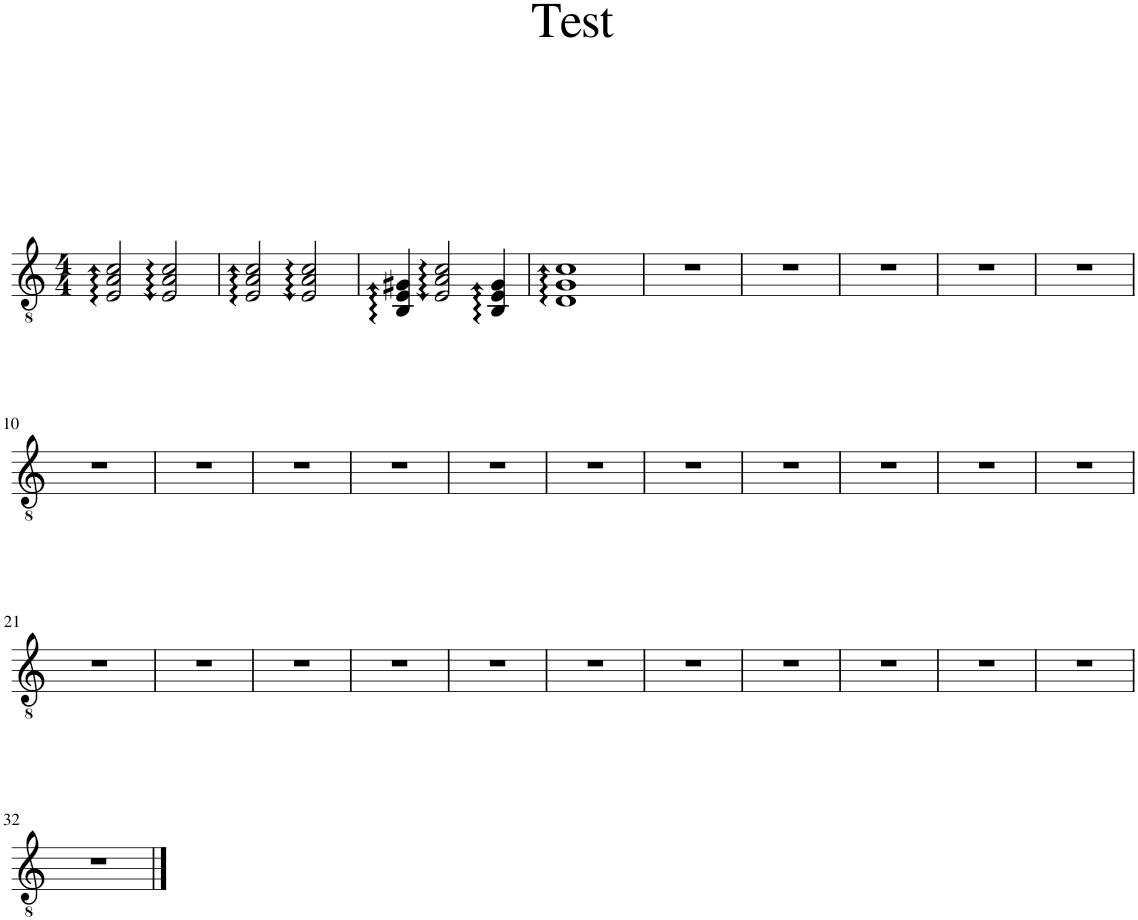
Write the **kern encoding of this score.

**kern
*part1
*staff1
*I"Electric Guitar
*I'El. Guit.
*clefGv2
*k[]
*M4/4
=1
2E/:: 2A/:: 2c/::
2E/:: 2A/:: 2c/::
=2
2E/:: 2A/:: 2c/::
2E/:: 2A/:: 2c/::
=3
4BB/:: 4E/:: 4G#X/::
2E/:: 2A/:: 2c/::
4BB/:: 4E/:: 4G#/::
=4
1D:: 1G:: 1c::
=5
1r
=6
1r
=7
1r
=8
1r
=9
1r
!!LO:LB:g=z
=10
1r
=11
1r
=12
1r
=13
1r
=14
1r
=15
1r
=16
1r
=17
1r
=18
1r
=19
1r
=20
1r
!!LO:LB:g=z
=21
1r
=22
1r
=23
1r
=24
1r
=25
1r
=26
1r
=27
1r
=28
1r
=29
1r
=30
1r
=31
1r
!!LO:LB:g=z
=32
1r
==
*-
